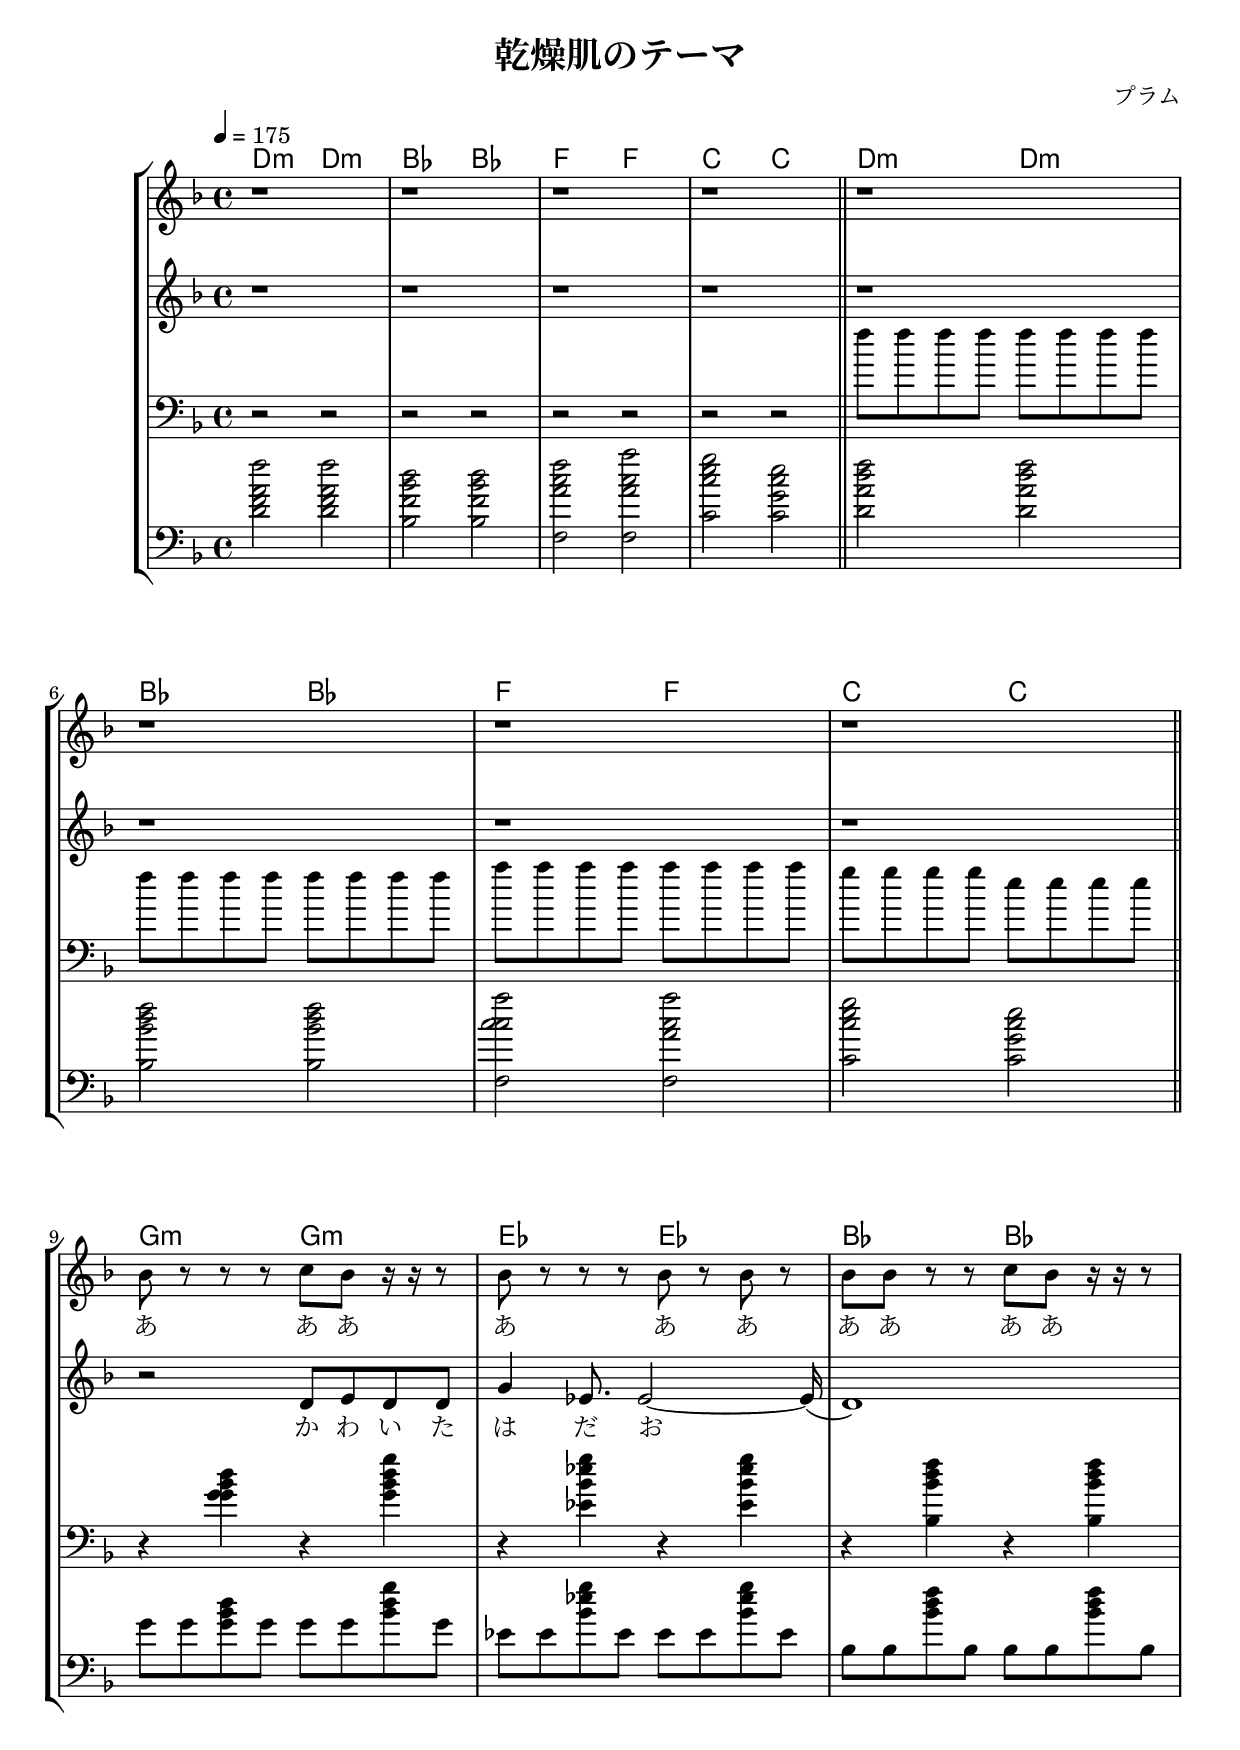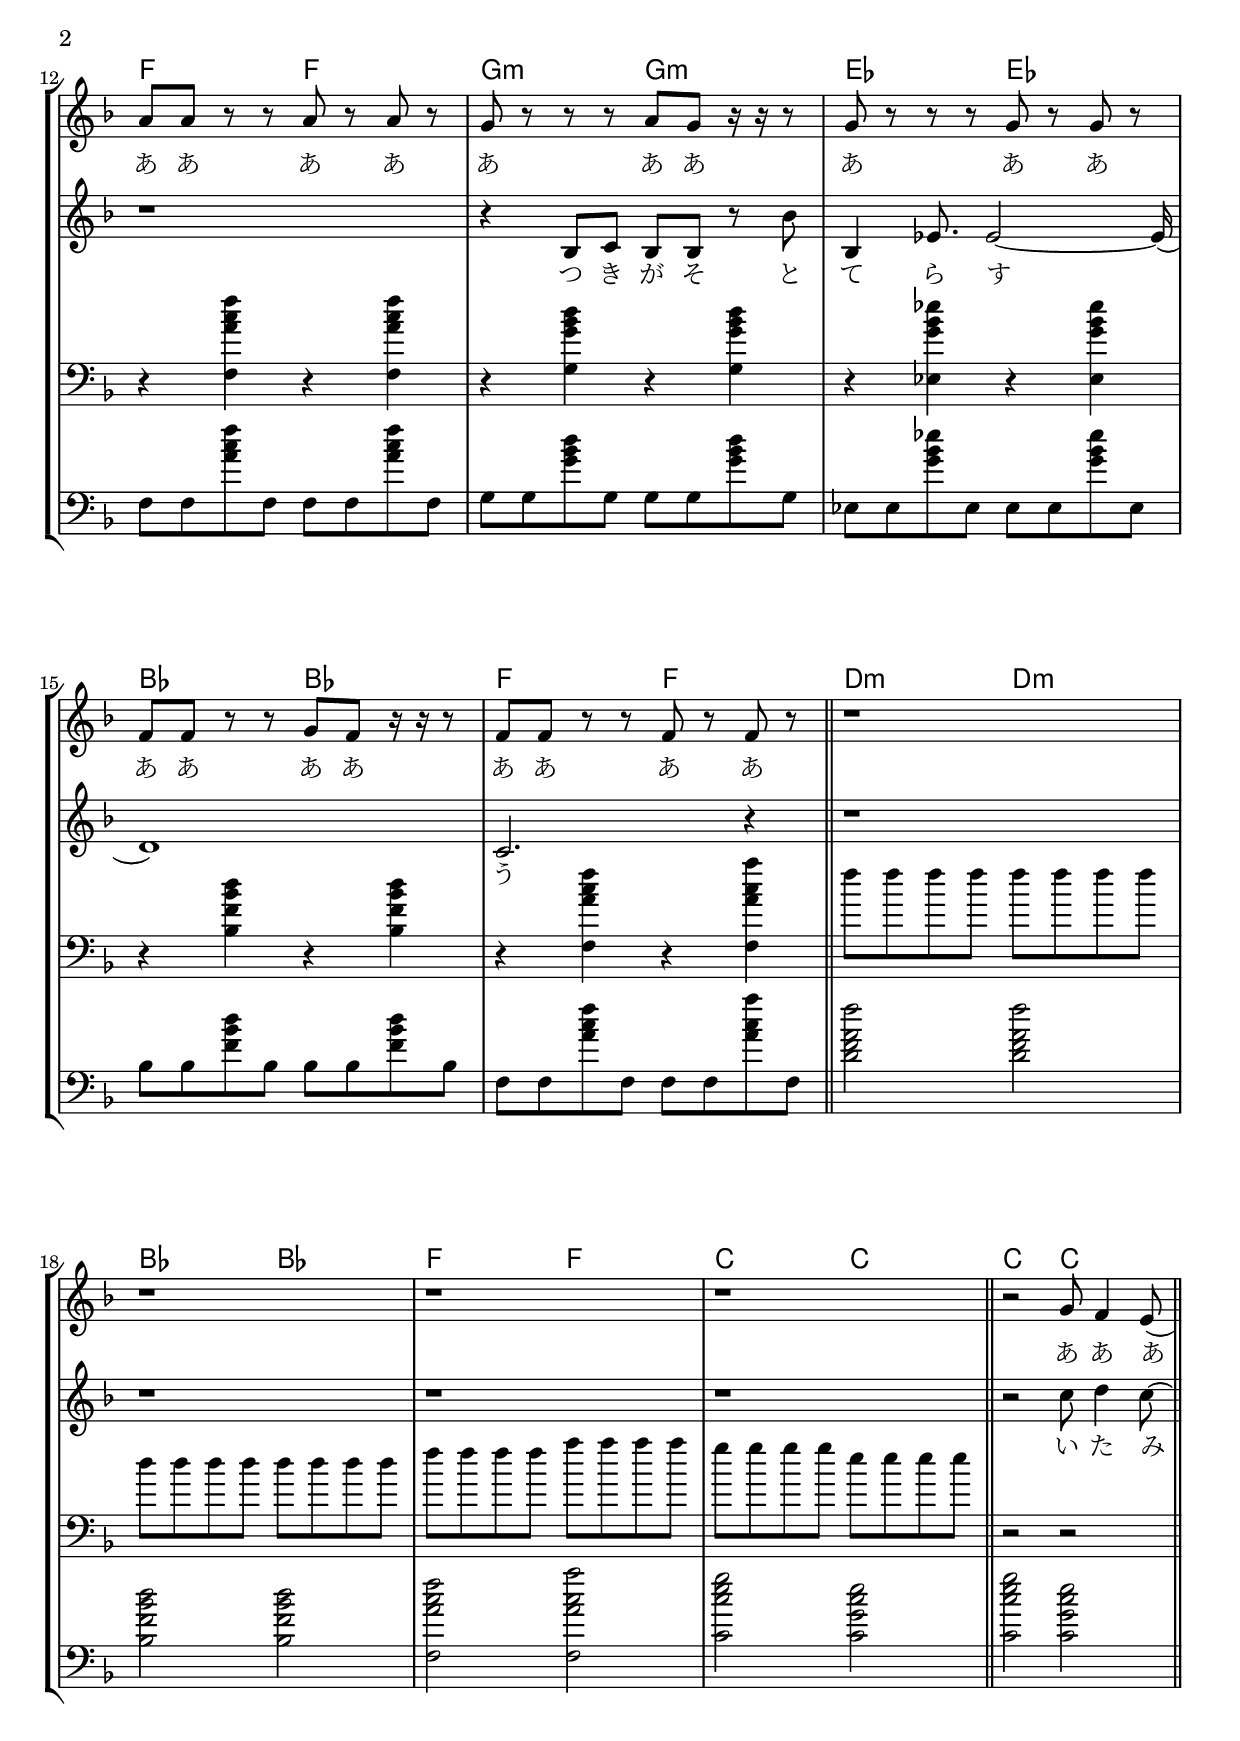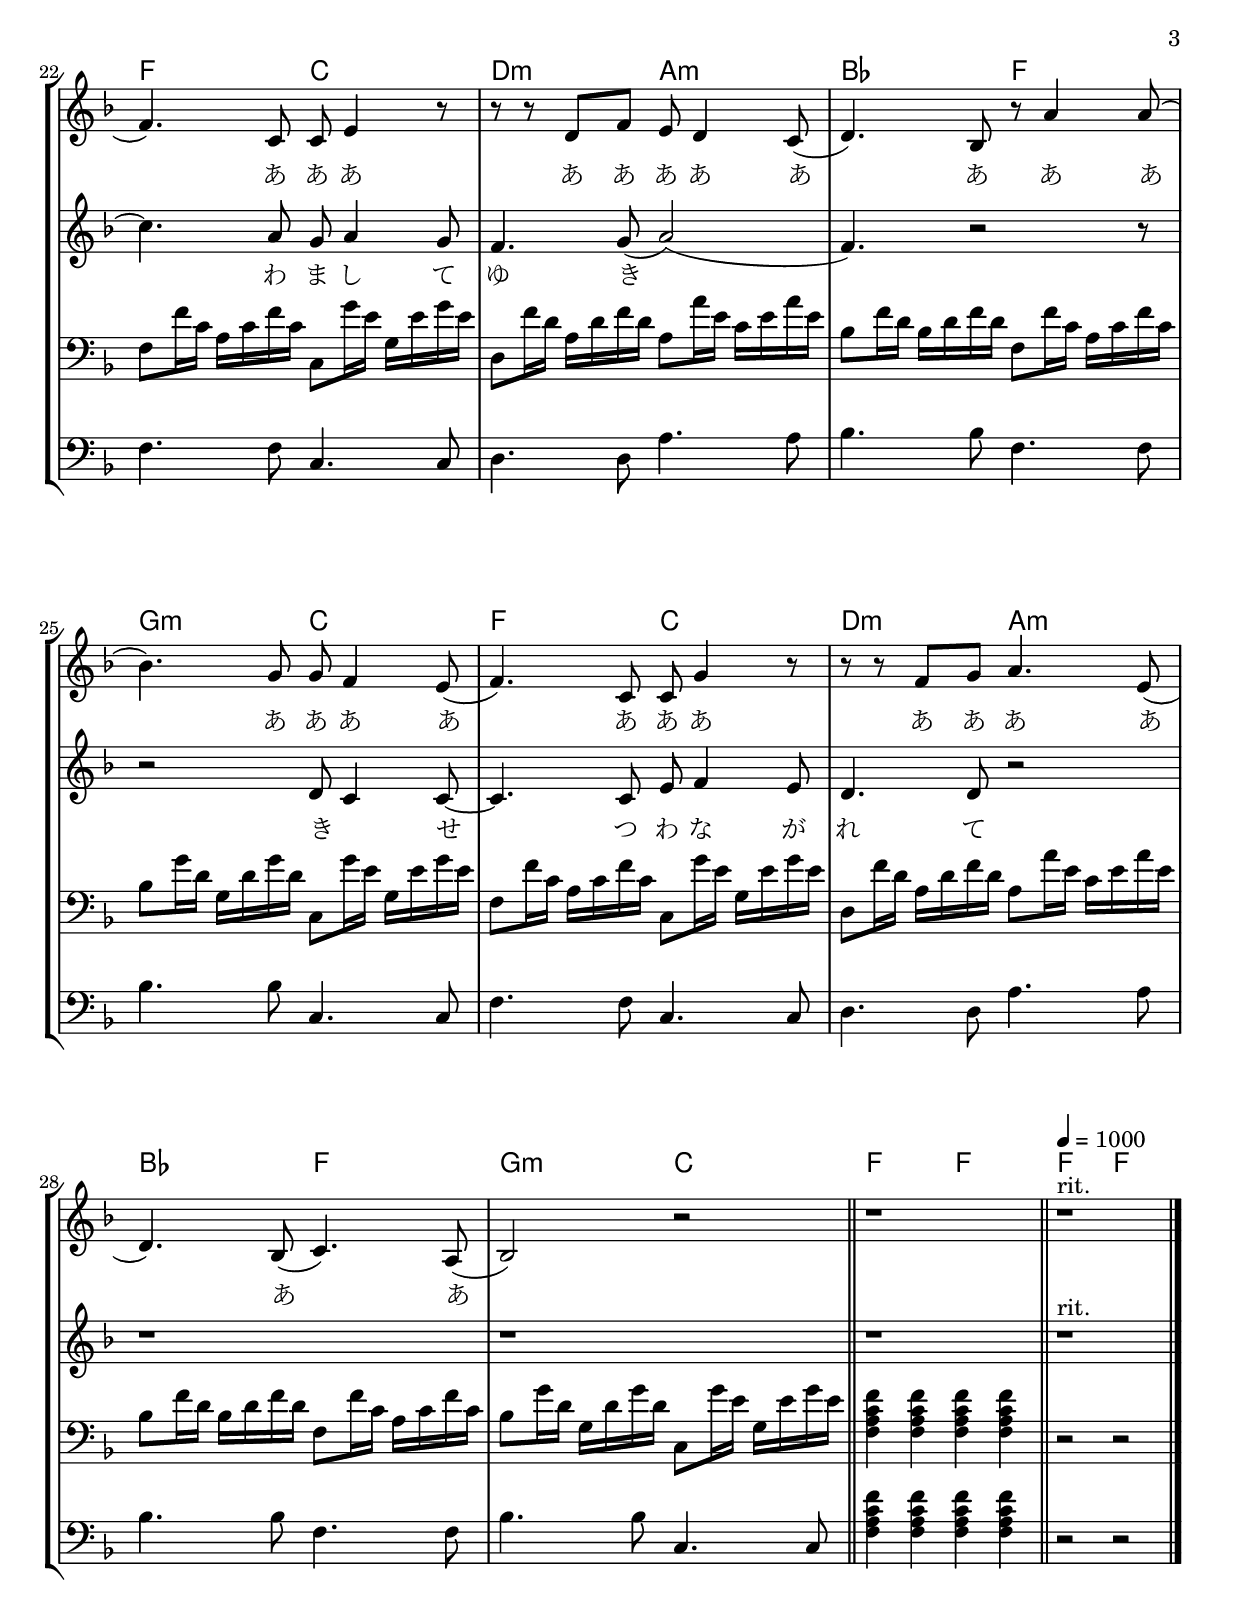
\version "2.12.1"

\header {
	title = \markup {乾燥肌のテーマ}
	composer = \markup \center-column {プラム}
}

harmony = \chordmode {
	d2:m d:m bes bes f f c c 

	d:m d:m bes bes f f c c 

	g:m g:m es es bes bes f f g:m g:m es es bes bes f f 

	d:m d:m bes bes f f c c 

	c c 

	f c d:m a:m bes f g:m c f c d:m a:m bes f g:m c 

	f f 

	f f 
}

melody = {
	\key f \major
	\tempo 4 = 175
	r1 | r1 | r1 | r1   
	r1 | r1 | r1 | r1   
	\set Staff.midiInstrument = #"Electric Piano 1"
	 bes'8  r8  r8  r8  c''8  bes'8  r16  r16  r8 
	bes'8  r8  r8  r8  bes'8  r8  bes'8  r8 
	bes'8  bes'8  r8  r8  c''8  bes'8  r16  r16  r8 
	a'8  a'8  r8  r8  a'8  r8  a'8  r8 
	g'8  r8  r8  r8  a'8  g'8  r16  r16  r8 
	g'8  r8  r8  r8  g'8  r8  g'8  r8 
	f'8  f'8  r8  r8  g'8  f'8  r16  r16  r8 
	f'8  f'8  r8  r8  f'8  r8  f'8  r8
	r1 | r1 | r1 | r1   
	r2 
	\set Staff.midiInstrument = #"Electric Piano 1"
	g'8  f'4  e'8 
	(f'4.)  c'8  c'8  e'4  r8 
	r8  r8  d'8  f'8  e'8  d'4  c'8 
	(d'4.)  bes8  r8  a'4  a'8 
	(bes'4.)  g'8  g'8  f'4  e'8 
	(f'4.)  c'8  c'8  g'4  r8 
	r8  r8  f'8  g'8  a'4.  e'8 
	(d'4.)  bes8  (c'4.)  a8 
	(bes2)  	r2 	r1   
	\tempo 4 = 1000
	r1^"rit." \bar "|."
}

words = \lyricmode {
	
	
	あ  あ  あ  あ  あ  あ  あ  あ  あ  あ  あ  あ  あ  あ  あ  あ  あ  あ  あ  あ  あ  あ  あ  あ  あ  あ  あ  あ  
	
	
	あ  あ  あ  あ  あ  あ  あ  あ  あ  あ  あ  あ  あ  あ  あ  あ  あ  あ  あ  あ  あ  あ  あ  あ  あ  あ  あ  
	
	
}

secondmelody = {
	\key f \major
	\tempo 4 = 175
	r1 | r1 | r1 | r1   
	r1 | r1 | r1 | r1   
	\set Staff.midiInstrument = #"fss0.42"
	r2 d'8  e'8  d'8  d'8 
	g'4  es'8.  es'2~es'16 
	(d'1) 
	r1 
	r4  bes8  c'8  bes8  bes8  r8  bes'8 
	bes4  es'8.  es'2~es'16 
	(d'1) 
	c'2.  	r4 	r1 | r1 | r1 | r1   
	r2 
	\set Staff.midiInstrument = #"fss0.42"
	c''8  d''4  c''8~ 
	c''4.  a'8  g'8  a'4  g'8 
	f'4.  g'8  (a'2) 
	(f'4.)  r2~r8 
	r2  d'8  c'4  c'8~ 
	c'4.  c'8  e'8  f'4  e'8 
	d'4.  d'8  	r2 r1 r1 	r1   
	\tempo 4 = 1000
	r1^"rit." \bar "|."
}

secondwords = \lyricmode {
	
	
	か  わ  い  た  は  だ  お  つ  き  が  そ  と  て  ら  す  う  
	
	
	い  た  み  わ  ま  し  て  ゆ  き  き  せ  つ  わ  な  が  れ  て  え  
	
	
}

tempochange = {
	\tempo 4 = 175
	r1 | r1 | r1 | r1 \bar "||"
	\tempo 4 = 175
	r1 | r1 | r1 | r1 \bar "||"
	\tempo 4 = 175
	r1 | r1 | r1 | r1 | r1 | r1 | r1 | r1 \bar "||"
	\tempo 4 = 175
	r1 | r1 | r1 | r1 \bar "||"
	\tempo 4 = 175
	r1 \bar "||"
	\tempo 4 = 175
	r1 | r1 | r1 | r1 | r1 | r1 | r1 | r1 \bar "||"
	\tempo 4 = 175
	r1 \bar "||"
	\tempo 4 = 1000
	\tempo 4 = 750 r2 \tempo 4 = 666 r2 \bar "|."
}

mainacc = {
	\clef bass
	\set Staff.midiInstrument = #"Acoustic grand"
	\key f \major
	\tempo 4 = 175
	r2
	r2
	r2
	r2
	r2
	r2
	r2
	r2
	\bar "||"

	\set Staff.midiInstrument = #"Vibraphone"
	f''8 f''8 f''8 f''8
	f''8 f''8 f''8 f''8
	f''8 f''8 f''8 f''8
	f''8 f''8 f''8 f''8
	a''8 a''8 a''8 a''8
	a''8 a''8 a''8 a''8
	g''8 g''8 g''8 g''8
	e''8 e''8 e''8 e''8
	\bar "||"

	\set Staff.midiInstrument = #"Vibraphone"
	r4 <g' g' bes' d''>4
	r4 <g' bes' d'' g''>4
	r4 <es' bes' es'' g''>4
	r4 <es' bes' es'' g''>4
	r4 <bes bes' d'' f''>4
	r4 <bes bes' d'' f''>4
	r4 <f a' c'' f''>4
	r4 <f a' c'' f''>4
	r4 <g g' bes' d''>4
	r4 <g g' bes' d''>4
	r4 <es g' bes' es''>4
	r4 <es g' bes' es''>4
	r4 <bes f' bes' d''>4
	r4 <bes f' bes' d''>4
	r4 <f a' c'' f''>4
	r4 <f a' c'' a''>4
	\bar "||"

	\set Staff.midiInstrument = #"Vibraphone"
	f''8 f''8 f''8 f''8
	f''8 f''8 f''8 f''8
	d''8 d''8 d''8 d''8
	d''8 d''8 d''8 d''8
	f''8 f''8 f''8 f''8
	a''8 a''8 a''8 a''8
	g''8 g''8 g''8 g''8
	e''8 e''8 e''8 e''8
	\bar "||"

	\set Staff.midiInstrument = #"Acoustic grand"
	r2
	r2
	\bar "||"

	\set Staff.midiInstrument = #"Vibraphone"
	f8 f'16 c'16   a16 c'16 f'16 c'16
	c8 g'16 e'16   g16 e'16 g'16 e'16
	d8 f'16 d'16   a16 d'16 f'16 d'16
	a8 a'16 e'16   c'16 e'16 a'16 e'16
	bes8 f'16 d'16   bes16 d'16 f'16 d'16
	f8 f'16 c'16   a16 c'16 f'16 c'16
	bes8 g'16 d'16   g16 d'16 g'16 d'16
	c8 g'16 e'16   g16 e'16 g'16 e'16
	f8 f'16 c'16   a16 c'16 f'16 c'16
	c8 g'16 e'16   g16 e'16 g'16 e'16
	d8 f'16 d'16   a16 d'16 f'16 d'16
	a8 a'16 e'16   c'16 e'16 a'16 e'16
	bes8 f'16 d'16   bes16 d'16 f'16 d'16
	f8 f'16 c'16   a16 c'16 f'16 c'16
	bes8 g'16 d'16   g16 d'16 g'16 d'16
	c8 g'16 e'16   g16 e'16 g'16 e'16
	\bar "||"

	\set Staff.midiInstrument = #"Vibraphone"
	<f a c' f'>4 <f a c' f'>4
	<f a c' f'>4 <f a c' f'>4
	\bar "||"

	\set Staff.midiInstrument = #"Acoustic grand"
	\tempo 4 = 1000
	r2
	r2
	\bar "|."
}

subacc = {
	\clef bass
	\set Staff.midiInstrument = #"Shanai"
	\key f \major
	\tempo 4 = 175
	<d' f' a' f''>2
	<d' f' a' f''>2
	<bes f' bes' d''>2
	<bes f' bes' d''>2
	<f a' c'' f''>2
	<f a' c'' a''>2
	<c' c'' e'' g''>2
	<c' g' c'' e''>2
	\bar "||"

	\set Staff.midiInstrument = #"Shanai"
	<d' a' d'' f''>2
	<d' a' d'' f''>2
	<bes bes' d'' f''>2
	<bes bes' d'' f''>2
	<f c'' c'' a''>2
	<f a' c'' a''>2
	<c' c'' e'' g''>2
	<c' g' c'' e''>2
	\bar "||"

	\set Staff.midiInstrument = #"Synth Bass 2"
	g'8 g'8 <g' bes' d''>8 g'8
	g'8 g'8 <bes' d'' g''>8 g'8
	es'8 es'8 <bes' es'' g''>8 es'8
	es'8 es'8 <bes' es'' g''>8 es'8
	bes8 bes8 <bes' d'' f''>8 bes8
	bes8 bes8 <bes' d'' f''>8 bes8
	f8 f8 <a' c'' f''>8 f8
	f8 f8 <a' c'' f''>8 f8
	g8 g8 <g' bes' d''>8 g8
	g8 g8 <g' bes' d''>8 g8
	es8 es8 <g' bes' es''>8 es8
	es8 es8 <g' bes' es''>8 es8
	bes8 bes8 <f' bes' d''>8 bes8
	bes8 bes8 <f' bes' d''>8 bes8
	f8 f8 <a' c'' f''>8 f8
	f8 f8 <a' c'' a''>8 f8
	\bar "||"

	\set Staff.midiInstrument = #"Shanai"
	<d' f' a' f''>2
	<d' f' a' f''>2
	<bes f' bes' d''>2
	<bes f' bes' d''>2
	<f a' c'' f''>2
	<f a' c'' a''>2
	<c' c'' e'' g''>2
	<c' g' c'' e''>2
	\bar "||"

	\set Staff.midiInstrument = #"Shanai"
	<c' c'' e'' g''>2
	<c' g' c'' e''>2
	\bar "||"

	\set Staff.midiInstrument = #"Shanai"
	f4.f8
	c4.c8
	d4.d8
	a4.a8
	bes4.bes8
	f4.f8
	bes4.bes8
	c4.c8
	f4.f8
	c4.c8
	d4.d8
	a4.a8
	bes4.bes8
	f4.f8
	bes4.bes8
	c4.c8
	\bar "||"

	\set Staff.midiInstrument = #"Shanai"
	<f a c' f'>4 <f a c' f'>4
	<f a c' f'>4 <f a c' f'>4
	\bar "||"

	\set Staff.midiInstrument = #"Acoustic grand"
	\tempo 4 = 1000
	r2
	r2
	\bar "|."
}

percA = {
	\drummode {
	r1 |r1 |r1 |r1 \bar "||"
	r2. hho4  |r1  |r2. hho4  |r1  \bar "||"
	r2. hho4  |r1  |r2. hho4  |r1  |r2. hho4  |r1  |r2. hho4  |r1  \bar "||"
	r2. hho4  |r1  |r2. hho4  |r1  \bar "||"
	r1 \bar "||"
	r1  |hh4 hh4 hh4 hh4  |r1  |hh4 hh4 hh4 hh4  |r1  |hh4 hh4 hh4 hh4  |r1  |hh4 hh4 hh2  \bar "||"
	r1  \bar "||"
	r1 \bar "|."
	}
}

percB = {
	\drummode {
	r1 |r1 |r1 |r1 \bar "||"
	r4 hh4 hh2  |hh4 hh4 hh4 hh4  |hh4 hh4 hh4 r16 hh8.  |r4 hh4. r16 hh8 hh8 hh16  \bar "||"
	r4 hh4 hh2  |hh4 hh4 hh4 hh4  |hh4 hh4 hh4 r16 hh8.  |hh4 hh4 hh4 hh4  |r4 hh4 hh2  |hh4 hh4 hh4 hh4  |hh4 hh4 hh4 r16 hh8.  |r4 hh4. r16 hh8 hh8 hh16  \bar "||"
	r4 hh4 hh2  |hh4 hh4 hh4 hh4  |hh4 hh4 hh4 r16 hh8.  |r4 hh4. r16 hh8 hh8 hh16  \bar "||"
	r1 \bar "||"
	sn4 sn4 sn4 sn4  |r4 sn2 sn8. sn16  |sn4 sn4 sn4 sn4  |r4 sn2 sn8. sn16  |sn4 sn4 sn4 sn4  |r4 sn2 sn8. sn16  |sn4 sn4 sn4 sn4  |r4 sn4 r16 sn16 sn16 sn16 sn16 sn16 sn16 sn16  \bar "||"
	sn16 sn16 sn16 sn16 sn16 sn16 sn16 sn16 sn16 sn16 sn16 sn16 sn16 sn16 sn16 sn16  \bar "||"
	r1 \bar "|."
	}
}

percC = {
	\drummode {
	r1 |r1 |r1 |r1 \bar "||"
	r16 hhp8 hhp8 hhp8 hhp8 hhp8 hhp8 hhp8 hhp16  |r16 hhp8 hhp8 hhp8 hhp8 hhp8 hhp8 hhp8 hhp16  |r16 hhp8 hhp8 hhp8 hhp8 hhp8 hhp4 hhp16  |r16 hhp8 hhp8 hhp8 hhp8. hhp8 hhp8 hhp8  \bar "||"
	r16 hhp8 hhp8 hhp8 hhp8 hhp8 hhp8 hhp8 hhp16  |r16 hhp8 hhp8 hhp8 hhp8 hhp8 hhp8 hhp8 hhp16  |r16 hhp8 hhp8 hhp8 hhp8 hhp8 hhp4 hhp16  |r16 hhp8 hhp8 hhp8 hhp8 hhp8 hhp8 hhp8 hhp16  |r16 hhp8 hhp8 hhp8 hhp8 hhp8 hhp8 hhp8 hhp16  |r16 hhp8 hhp8 hhp8 hhp8 hhp8 hhp8 hhp8 hhp16  |r16 hhp8 hhp8 hhp8 hhp8 hhp8 hhp4 hhp16  |r16 hhp8 hhp8 hhp8 hhp8. hhp8 hhp8 hhp8  \bar "||"
	r16 hhp8 hhp8 hhp8 hhp8 hhp8 hhp8 hhp8 hhp16  |r16 hhp8 hhp8 hhp8 hhp8 hhp8 hhp8 hhp8 hhp16  |r16 hhp8 hhp8 hhp8 hhp8 hhp8 hhp4 hhp16  |r16 hhp8 hhp8 hhp8 hhp8. hhp8 hhp8 hhp8  \bar "||"
	r1 \bar "||"
	bd16 bd16 bd16 bd16 bd16 bd16 bd16 bd16 bd16 bd16 bd16 bd16 bd16 bd16 bd16 bd16  |bd8 bd8 bd8 bd8 bd8 bd8 bd8 bd8  |bd16 bd16 bd16 bd16 bd16 bd16 bd16 bd16 bd16 bd16 bd16 bd16 bd16 bd16 bd16 bd16  |bd8 bd8 bd8 bd8 bd8 bd8 bd8 bd8  |bd16 bd16 bd16 bd16 bd16 bd16 bd16 bd16 bd16 bd16 bd16 bd16 bd16 bd16 bd16 bd16  |bd8 bd8 bd8 bd8 bd8 bd8 bd8 bd8  |bd16 bd16 bd16 bd16 bd16 bd16 bd16 bd16 bd16 bd16 bd16 bd16 bd16 bd16 bd16 bd16  |bd8 bd8 bd8 bd8 bd8 bd8 bd8 bd8  \bar "||"
	bd4 bd4 bd8 bd8 bd8 bd8  \bar "||"
	r1 \bar "|."
	}
}

percD = {
	\drummode {
	r1 |r1 |r1 |r1 \bar "||"
	r8 sn4 sn4 sn4 sn8  |r8 sn4 sn4 sn4 sn8  |r8 sn4 sn4 sn4 sn8  |r8 sn4 sn8 sn16 sn8 sn8 sn8 sn16  \bar "||"
	r8 sn4 sn4 sn4 sn8  |r8 sn4 sn4 sn4 sn8  |r8 sn4 sn4 sn4 sn8  |r8 sn4 sn4 sn4 sn8  |r8 sn4 sn4 sn4 sn8  |r8 sn4 sn4 sn4 sn8  |r8 sn4 sn4 sn4 sn8  |r8 sn4 sn8 sn16 sn8 sn8 sn8 sn16  \bar "||"
	r8 sn4 sn4 sn4 sn8  |r8 sn4 sn4 sn4 sn8  |r8 sn4 sn4 sn4 sn8  |r8 sn4 sn8 sn16 sn8 sn8 sn8 sn16  \bar "||"
	r1 \bar "||"
	r1  |r8 hho4 hho4 hho4 hho8  |r1  |r8 hho4 hho4 hho4 hho8  |r1  |r8 hho4 hho4 hho4 hho8  |r1  |r8 hho4 hho2 r8  \bar "||"
	r8 hhp4 hhp4 hhp4 hhp8  \bar "||"
	r1 \bar "|."
	}
}

percE = {
	\drummode {
	r1 |r1 |r1 |r1 \bar "||"
	bd4 bd4 bd16 bd8 bd16 bd4  |bd4 bd4 bd16 bd8 bd16 bd4  |bd4 bd4 bd16 bd8 bd16 bd4  |bd4 bd8. bd8 bd8 bd8 bd8 bd16  \bar "||"
	bd4 bd4 bd16 bd8 bd16 bd4  |bd4 bd4 bd16 bd8 bd16 bd4  |bd4 bd4 bd16 bd8 bd16 bd4  |bd4 bd4 bd16 bd8 bd16 bd4  |bd4 bd4 bd16 bd8 bd16 bd4  |bd4 bd4 bd16 bd8 bd16 bd4  |bd4 bd4 bd16 bd8 bd16 bd4  |bd4 bd8. bd8 bd8 bd8 bd8 bd16  \bar "||"
	bd4 bd4 bd16 bd8 bd16 bd4  |bd4 bd4 bd16 bd8 bd16 bd4  |bd4 bd4 bd16 bd8 bd16 bd4  |bd4 bd8. bd8 bd8 bd8 bd8 bd16  \bar "||"
	r1 \bar "||"
	cymc4 cymc4 cymc4 cymc4  |r1 |cymc4 cymc4 cymc4 cymc4  |r1 |cymc4 cymc4 cymc4 cymc4  |r1 |cymc4 cymc4 cymc4 cymc4  |r1 \bar "||"
	cymc1  \bar "||"
	r1 \bar "|."
	}
}

percF = {
	\drummode {
	r1 | r1 | r1 | r1 \bar "||"
	cymc1  |r1 |r1 |cymc1  \bar "||"
	cymc1  |r1 |r1 |r1 |cymc1  |r1 |r1 |cymc1  \bar "||"
	cymc1  |r1 |r1 |cymc1  \bar "||"
	r1 \bar "||"
	r8 tommh2 tommh8. tommh16 tommh8  |r1 |r8 tommh2 tommh8. tommh16 tommh8  |r1 |r8 tommh2 tommh8. tommh16 tommh8  |r1 |r8 tommh2 tommh8. tommh16 tommh8  |r1 \bar "||"
	r1 \bar "||"
	r1 \bar "|."
	}
}

percG = {
	\drummode {
	r1 | r1 | r1 | r1 \bar "||"
	r1 | r1 | r1 | r1 \bar "||"
	r1 | r1 | r1 | r1 | r1 | r1 | r1 | r1 \bar "||"
	r1 | r1 | r1 | r1 \bar "||"
	r1 \bar "||"
	r4. toml16 toml2 toml16  |r1 |r4. toml16 toml2 toml16  |r1 |r4. toml16 toml2 toml16  |r1 |r4. toml16 toml2 toml16  |r1 \bar "||"
	r1 \bar "||"
	r1 \bar "|."
	}
}

\score {
	<<
		\new StaffGroup <<
			\new ChordNames {\harmony}
			\new Voice = "melody" {\melody}
			\new Lyrics \lyricsto "melody" \words
			\new Voice = "secondmelody" {\secondmelody}
			\new Lyrics \lyricsto "secondmelody" \secondwords
			\new Staff = "mainacc" {\mainacc}
			\new Staff = "subacc" {\subacc}
		>>
	>>
	\layout { }
}
